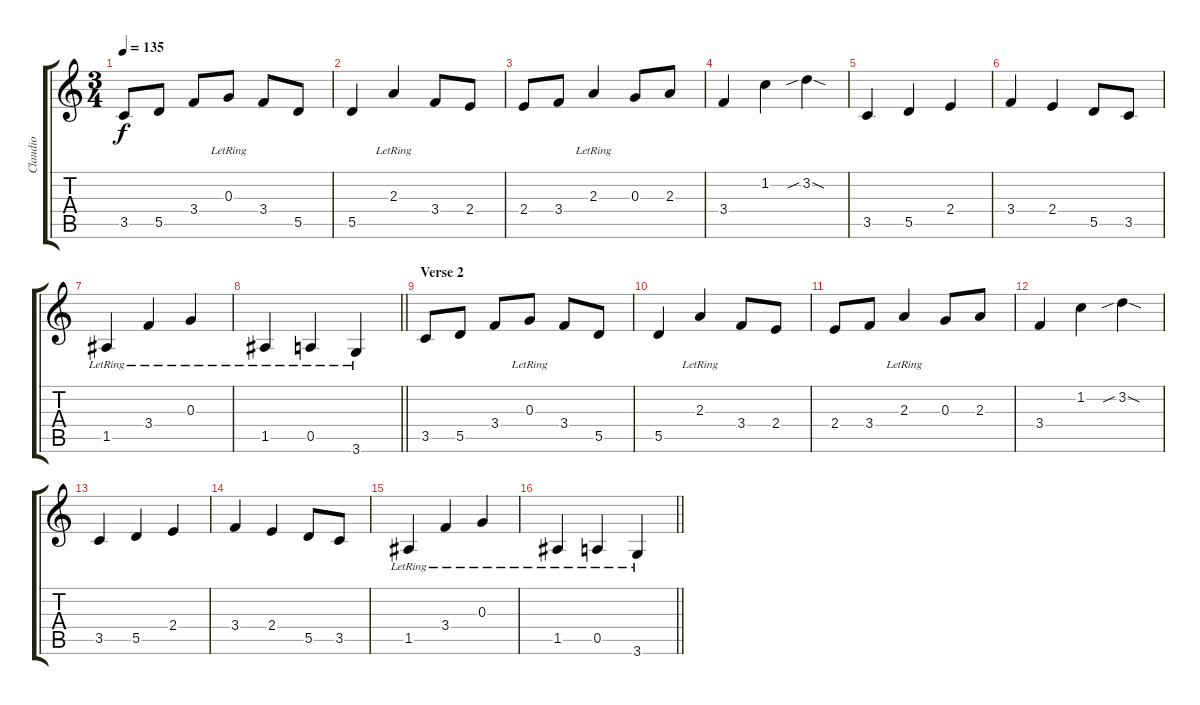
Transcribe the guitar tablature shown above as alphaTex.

\track ("Claudio" "Claudio") {instrument acousticguitarsteel}
\staff {score tabs}
\tuning (E4 B3 G3 D3 A2 E2) {hide}
\ts (3 4)
\tempo 135
\clef g2
\ks c
3.5.8{dy f} 5.5.8 3.4.8 0.3{lr}.8 3.4.8 5.5.8 |
5.5.4 2.3{lr}.4 3.4.8 2.4.8 |
2.4.8 3.4.8 2.3{lr}.4 0.3.8 2.3.8 |
3.4.4 1.2.4 3.2{sib sod}.4 |
3.5.4 5.5.4 2.4.4 |
3.4.4 2.4.4 5.5.8 3.5.8 |
1.5{lr}.4 3.4{lr}.4 0.3{lr}.4 |
\barLineRight lightlight
1.5{lr}.4 0.5{lr}.4 3.6{lr}.4 |
\section ("" "Verse 2")
3.5.8 5.5.8 3.4.8 0.3{lr}.8 3.4.8 5.5.8 |
5.5.4 2.3{lr}.4 3.4.8 2.4.8 |
2.4.8 3.4.8 2.3{lr}.4 0.3.8 2.3.8 |
3.4.4 1.2.4 3.2{sib sod}.4 |
3.5.4 5.5.4 2.4.4 |
3.4.4 2.4.4 5.5.8 3.5.8 |
1.5{lr}.4 3.4{lr}.4 0.3{lr}.4 |
\barLineRight lightlight
1.5{lr}.4 0.5{lr}.4 3.6{lr}.4
